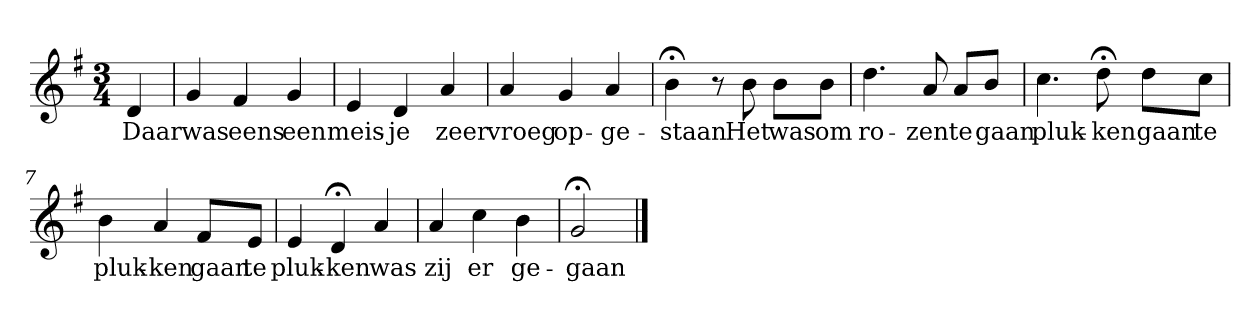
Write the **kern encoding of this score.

**kern	**text
*part1	*part1
*staff1	*staff1
*k[f#]	*
*G:	*
*M3/4	*
*MM120	*
=	=
4d	Daar
=1	=1
4g	was
4f#	eens
4g	een
=2	=2
4e	meis-
4d	-je
4a	zeer
=3	=3
4a	vroeg
4g	op-
4a	-ge-
=4	=4
4b;<	-staan
8r	.
8b	Het
8bL	was
8bJ	om
=5	=5
4.dd	ro-
8a	-zen
8aL	te
8bJ	gaan
=6	=6
4.cc	pluk-
8dd;<	-ken
8ddL	gaan
8ccJ	te
=7	=7
4b	pluk-
4a	-ken
8f#L	gaan
8eJ	te
=8	=8
4e	pluk-
4d;<	-ken
4a	was
=9	=9
4a	zij
4cc	er
4b	ge-
=10	=10
2g;<	-gaan
==	==
*-	*-
